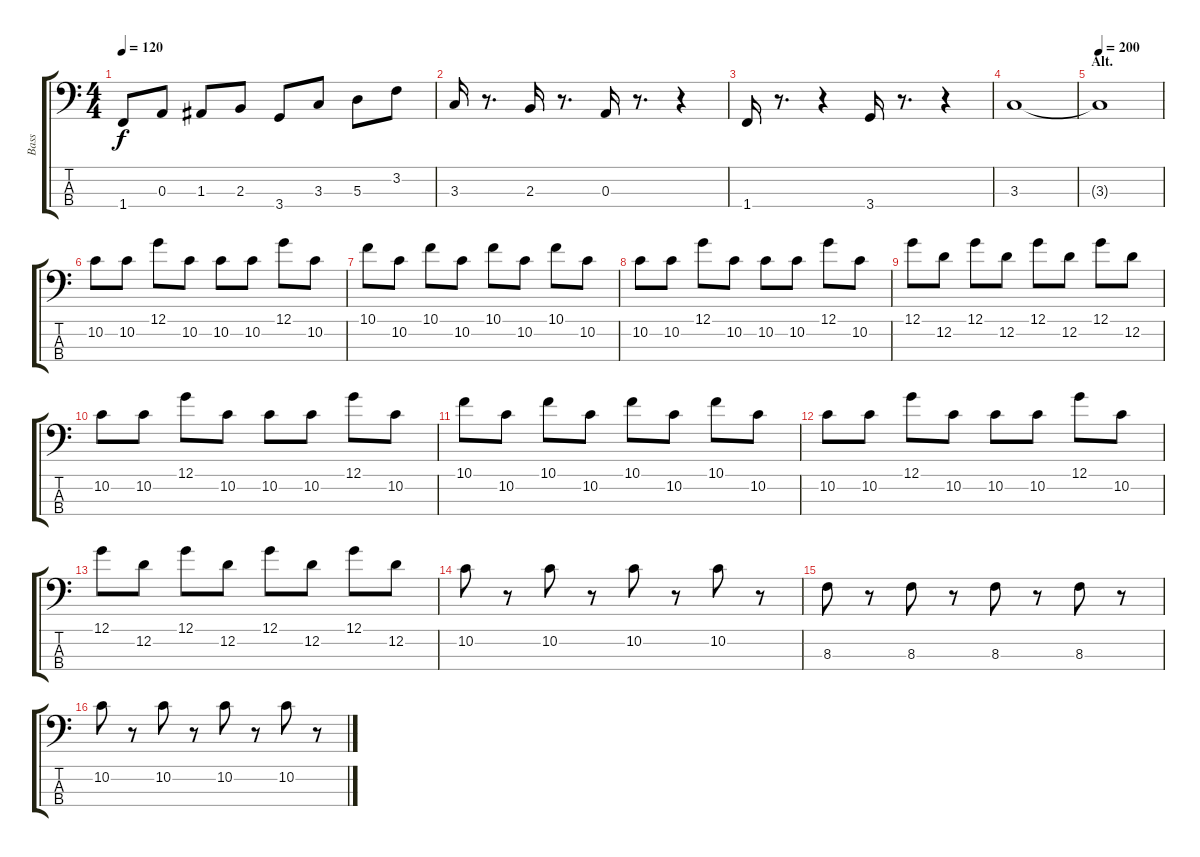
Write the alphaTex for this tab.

\track ("Bass" "Bass") {instrument acousticbass}
\staff {score tabs}
\tuning (G2 D2 A1 E1) {hide}
\ts (4 4)
\tempo 120
\clef f4
\ks c
1.4.8{dy f} 0.3.8 1.3.8 2.3.8 3.4.8 3.3.8 5.3.8 3.2.8 |
3.3.16 r.8{d} 2.3.16 r.8{d} 0.3.16 r.8{d} r.4 |
1.4.16 r.8{d} r.4 3.4.16 r.8{d} r.4 |
3.3.1 |
\section ("" "Alt.")
\tempo 200
3.3{t}.1 |
10.2.8 10.2.8 12.1.8 10.2.8 10.2.8 10.2.8 12.1.8 10.2.8 |
10.1.8 10.2.8 10.1.8 10.2.8 10.1.8 10.2.8 10.1.8 10.2.8 |
10.2.8 10.2.8 12.1.8 10.2.8 10.2.8 10.2.8 12.1.8 10.2.8 |
12.1.8 12.2.8 12.1.8 12.2.8 12.1.8 12.2.8 12.1.8 12.2.8 |
10.2.8 10.2.8 12.1.8 10.2.8 10.2.8 10.2.8 12.1.8 10.2.8 |
10.1.8 10.2.8 10.1.8 10.2.8 10.1.8 10.2.8 10.1.8 10.2.8 |
10.2.8 10.2.8 12.1.8 10.2.8 10.2.8 10.2.8 12.1.8 10.2.8 |
12.1.8 12.2.8 12.1.8 12.2.8 12.1.8 12.2.8 12.1.8 12.2.8 |
10.2.8 r.8 10.2.8 r.8 10.2.8 r.8 10.2.8 r.8 |
8.3.8 r.8 8.3.8 r.8 8.3.8 r.8 8.3.8 r.8 |
10.2.8 r.8 10.2.8 r.8 10.2.8 r.8 10.2.8 r.8
